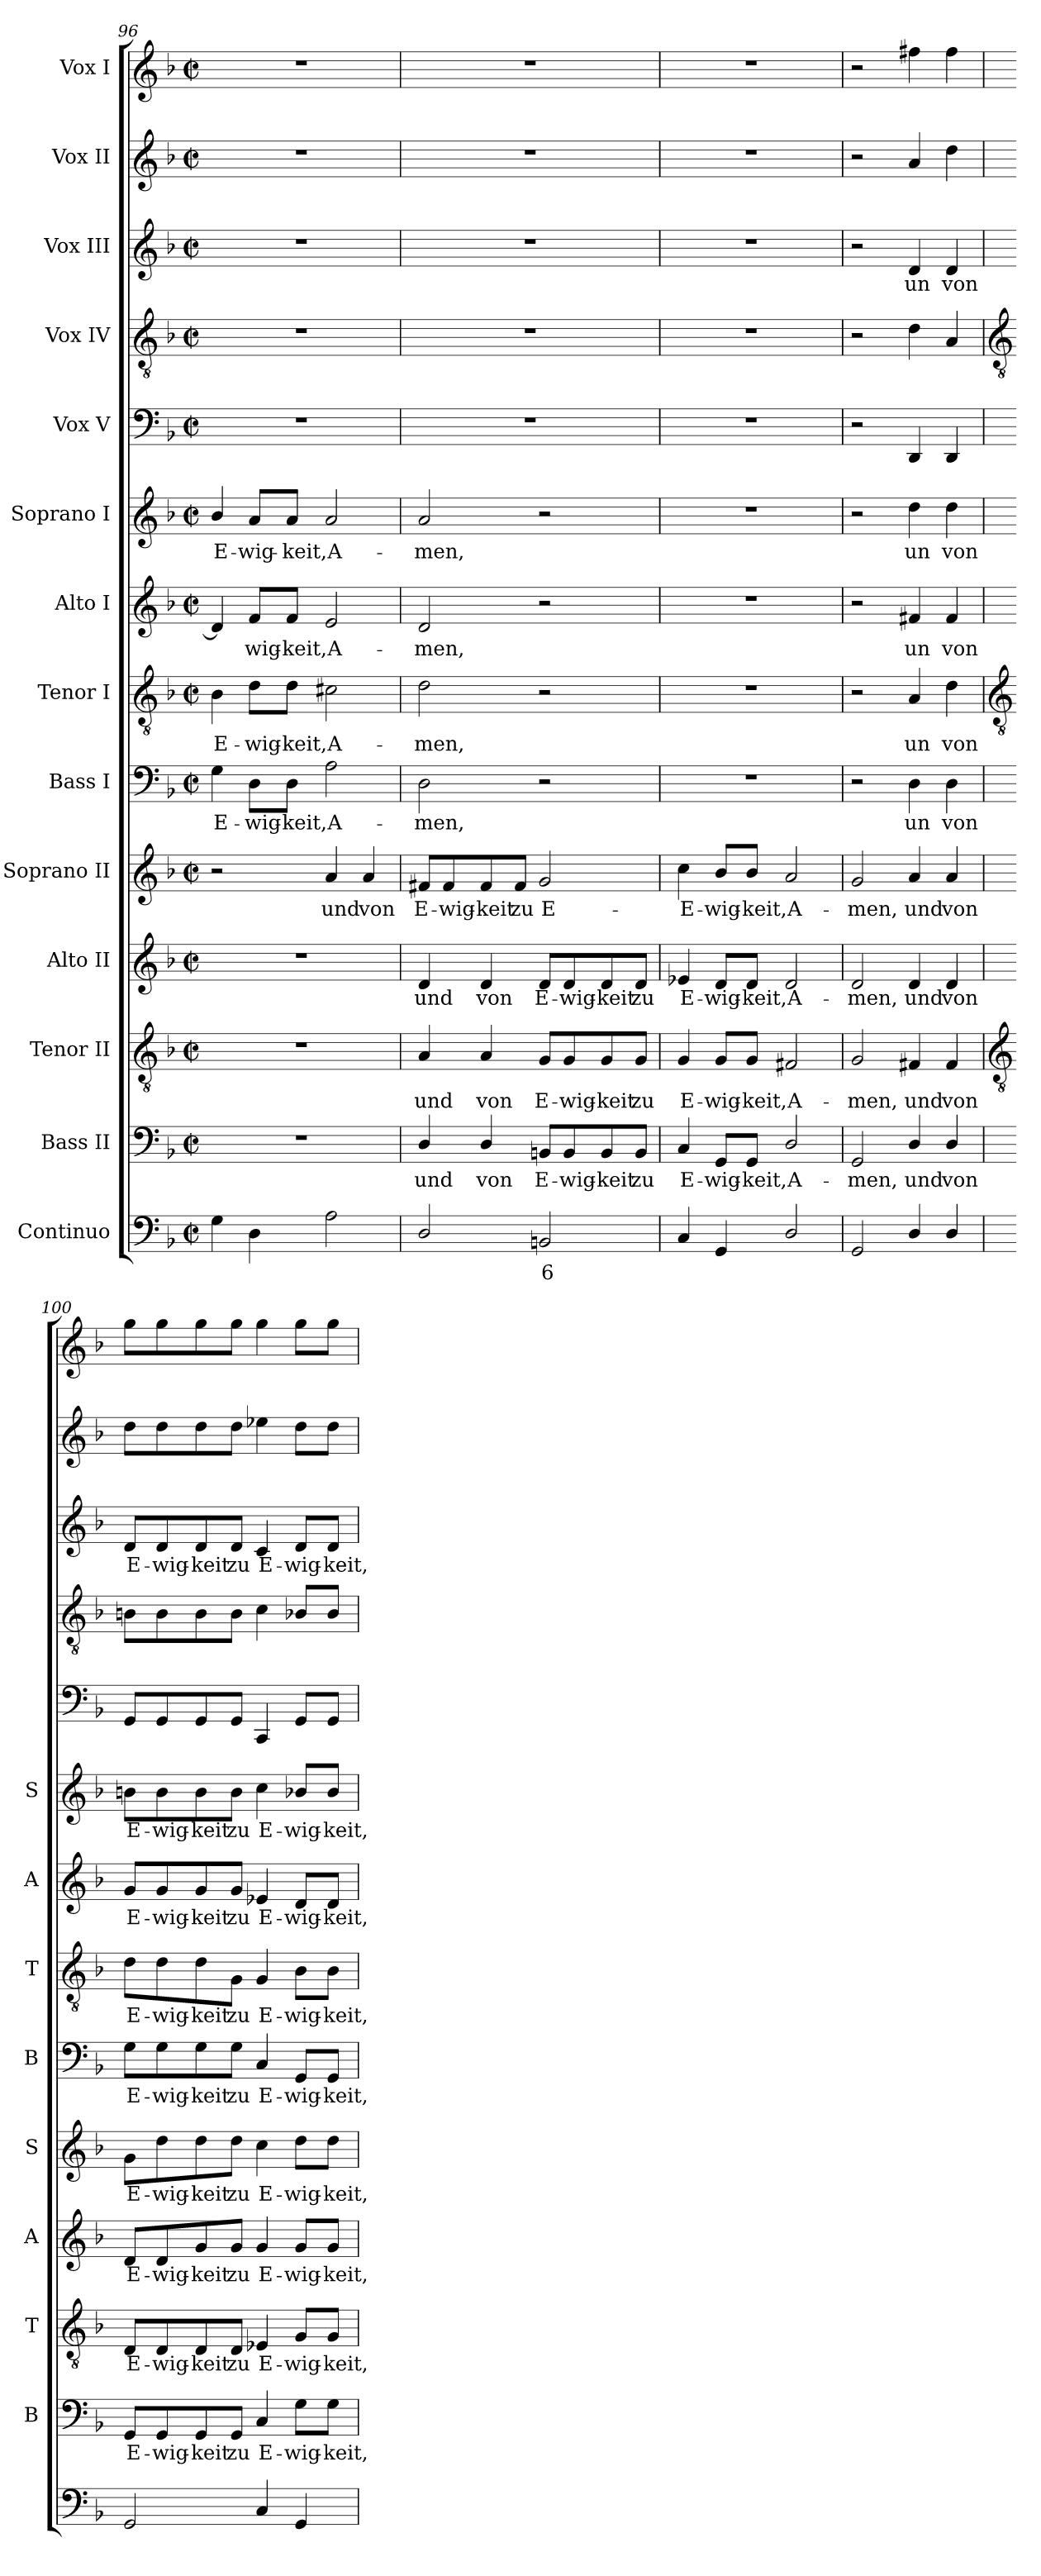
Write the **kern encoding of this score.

**kern	**text	**kern	**text	**kern	**text	**kern	**text	**kern	**text	**kern	**text	**kern	**text	**kern	**text	**kern	**text	**kern	**kern	**kern	**text	**kern	**kern
*part14	*part14	*part13	*part13	*part12	*part12	*part11	*part11	*part10	*part10	*part9	*part9	*part8	*part8	*part7	*part7	*part6	*part6	*part5	*part4	*part3	*part3	*part2	*part1
*staff14	*staff14	*staff13	*staff13	*staff12	*staff12	*staff11	*staff11	*staff10	*staff10	*staff9	*staff9	*staff8	*staff8	*staff7	*staff7	*staff6	*staff6	*staff5	*staff4	*staff3	*staff3	*staff2	*staff1
*I"Continuo	*	*I"Bass II	*	*I"Tenor II	*	*I"Alto II	*	*I"Soprano II	*	*I"Bass I	*	*I"Tenor I	*	*I"Alto I	*	*I"Soprano I	*	*I"Vox V	*I"Vox IV	*I"Vox III	*	*I"Vox II	*I"Vox I
*	*	*I'B	*	*I'T	*	*I'A	*	*I'S	*	*I'B	*	*I'T	*	*I'A	*	*I'S	*	*	*	*	*	*	*
!!LO:LB:g=z
*clefF4	*	*clefF4	*	*clefGv2	*	*clefG2	*	*clefG2	*	*clefF4	*	*clefGv2	*	*clefG2	*	*clefG2	*	*clefF4	*clefGv2	*clefG2	*	*clefG2	*clefG2
*k[b-]	*	*k[b-]	*	*k[b-]	*	*k[b-]	*	*k[b-]	*	*k[b-]	*	*k[b-]	*	*k[b-]	*	*k[b-]	*	*k[b-]	*k[b-]	*k[b-]	*	*k[b-]	*k[b-]
*F:	*	*F:	*	*F:	*	*F:	*	*F:	*	*F:	*	*F:	*	*F:	*	*F:	*	*F:	*F:	*F:	*	*F:	*F:
*M2/2	*	*M2/2	*	*M2/2	*	*M2/2	*	*M2/2	*	*M2/2	*	*M2/2	*	*M2/2	*	*M2/2	*	*M2/2	*M2/2	*M2/2	*	*M2/2	*M2/2
*met(c|)	*	*met(c|)	*	*met(c|)	*	*met(c|)	*	*met(c|)	*	*met(c|)	*	*met(c|)	*	*met(c|)	*	*met(c|)	*	*met(c|)	*met(c|)	*met(c|)	*	*met(c|)	*met(c|)
=96	=96	=96	=96	=96	=96	=96	=96	=96	=96	=96	=96	=96	=96	=96	=96	=96	=96	=96	=96	=96	=96	=96	=96
!	!	!	!	!	!	!	!	!	!	!	!LO:LY:b	!	!LO:LY:b	!	!	!	!LO:LY:b	!	!	!	!	!	!
4G	.	1r	.	1r	.	1r	.	2r	.	4G	E-	4B-	E-	4d]	.	4b-/	E-	1r	1r	1r	.	1r	1r
!	!	!	!	!	!	!	!	!	!	!	!LO:LY:b	!	!LO:LY:b	!	!LO:LY:b	!	!LO:LY:b	!	!	!	!	!	!
4D	.	.	.	.	.	.	.	.	.	8D\L	-wig-	8d\L	-wig-	8f/L	wig-	8a/L	-wig-	.	.	.	.	.	.
!	!	!	!	!	!	!	!	!	!	!	!LO:LY:b	!	!LO:LY:b	!	!LO:LY:b	!	!LO:LY:b	!	!	!	!	!	!
.	.	.	.	.	.	.	.	.	.	8D\J	-keit,	8d\J	-keit,	8f/J	-keit,	8a/J	-keit,	.	.	.	.	.	.
!	!	!	!	!	!	!	!	!	!LO:LY:b	!	!LO:LY:b	!	!LO:LY:b	!	!LO:LY:b	!	!LO:LY:b	!	!	!	!	!	!
2A	.	.	.	.	.	.	.	4a	und	2A	A-	2c#X	A-	2e	A-	2a	A-	.	.	.	.	.	.
!	!	!	!	!	!	!	!	!	!LO:LY:b	!	!	!	!	!	!	!	!	!	!	!	!	!	!
.	.	.	.	.	.	.	.	4a	von	.	.	.	.	.	.	.	.	.	.	.	.	.	.
=97	=97	=97	=97	=97	=97	=97	=97	=97	=97	=97	=97	=97	=97	=97	=97	=97	=97	=97	=97	=97	=97	=97	=97
!	!	!	!LO:LY:b	!	!LO:LY:b	!	!LO:LY:b	!	!LO:LY:b	!	!LO:LY:b	!	!LO:LY:b	!	!LO:LY:b	!	!LO:LY:b	!	!	!	!	!	!
2D/	.	4D/	und	4A	und	4d	und	8f#X/L	E-	2D	-men,	2d	-men,	2d	-men,	2a	-men,	1r	1r	1r	.	1r	1r
!	!	!	!	!	!	!	!	!	!LO:LY:b	!	!	!	!	!	!	!	!	!	!	!	!	!	!
.	.	.	.	.	.	.	.	8f#/	-wig-	.	.	.	.	.	.	.	.	.	.	.	.	.	.
!	!	!	!LO:LY:b	!	!LO:LY:b	!	!LO:LY:b	!	!LO:LY:b	!	!	!	!	!	!	!	!	!	!	!	!	!	!
.	.	4D/	von	4A	von	4d	von	8f#/	-keit	.	.	.	.	.	.	.	.	.	.	.	.	.	.
!	!	!	!	!	!	!	!	!	!LO:LY:b	!	!	!	!	!	!	!	!	!	!	!	!	!	!
.	.	.	.	.	.	.	.	8f#/J	zu	.	.	.	.	.	.	.	.	.	.	.	.	.	.
!	!LO:LY:b	!	!LO:LY:b	!	!LO:LY:b	!	!LO:LY:b	!	!LO:LY:b	!	!	!	!	!	!	!	!	!	!	!	!	!	!
2BBn	6	8BBn/L	E-	8G/L	E-	8d/L	E-	2g	E-	2r	.	2r	.	2r	.	2r	.	.	.	.	.	.	.
!	!	!	!LO:LY:b	!	!LO:LY:b	!	!LO:LY:b	!	!	!	!	!	!	!	!	!	!	!	!	!	!	!	!
.	.	8BB/	-wig-	8G/	-wig-	8d/	-wig-	.	.	.	.	.	.	.	.	.	.	.	.	.	.	.	.
!	!	!	!LO:LY:b	!	!LO:LY:b	!	!LO:LY:b	!	!	!	!	!	!	!	!	!	!	!	!	!	!	!	!
.	.	8BB/	-keit	8G/	-keit	8d/	-keit	.	.	.	.	.	.	.	.	.	.	.	.	.	.	.	.
!	!	!	!LO:LY:b	!	!LO:LY:b	!	!LO:LY:b	!	!	!	!	!	!	!	!	!	!	!	!	!	!	!	!
.	.	8BB/J	zu	8G/J	zu	8d/J	zu	.	.	.	.	.	.	.	.	.	.	.	.	.	.	.	.
=98	=98	=98	=98	=98	=98	=98	=98	=98	=98	=98	=98	=98	=98	=98	=98	=98	=98	=98	=98	=98	=98	=98	=98
!	!	!	!LO:LY:b	!	!LO:LY:b	!	!LO:LY:b	!	!LO:LY:b	!	!	!	!	!	!	!	!	!	!	!	!	!	!
4C	.	4C	E-	4G	E-	4e-X	E-	4cc	-E-	1r	.	1r	.	1r	.	1r	.	1r	1r	1r	.	1r	1r
!	!	!	!LO:LY:b	!	!LO:LY:b	!	!LO:LY:b	!	!LO:LY:b	!	!	!	!	!	!	!	!	!	!	!	!	!	!
4GG	.	8GG/L	-wig-	8G/L	-wig-	8d/L	-wig-	8b-/L	-wig-	.	.	.	.	.	.	.	.	.	.	.	.	.	.
!	!	!	!LO:LY:b	!	!LO:LY:b	!	!LO:LY:b	!	!LO:LY:b	!	!	!	!	!	!	!	!	!	!	!	!	!	!
.	.	8GG/J	-keit,	8G/J	-keit,	8d/J	-keit,	8b-/J	-keit,	.	.	.	.	.	.	.	.	.	.	.	.	.	.
!	!	!	!LO:LY:b	!	!LO:LY:b	!	!LO:LY:b	!	!LO:LY:b	!	!	!	!	!	!	!	!	!	!	!	!	!	!
2D/	.	2D/	A-	2F#X	A-	2d	A-	2a	A-	.	.	.	.	.	.	.	.	.	.	.	.	.	.
=99	=99	=99	=99	=99	=99	=99	=99	=99	=99	=99	=99	=99	=99	=99	=99	=99	=99	=99	=99	=99	=99	=99	=99
!	!	!	!LO:LY:b	!	!LO:LY:b	!	!LO:LY:b	!	!LO:LY:b	!	!	!	!	!	!	!	!	!	!	!	!	!	!
2GG	.	2GG	-men,	2G	-men,	2d	-men,	2g	-men,	2r	.	2r	.	2r	.	2r	.	2r	2r	2r	.	2r	2r
!	!	!	!LO:LY:b	!	!LO:LY:b	!	!LO:LY:b	!	!LO:LY:b	!	!LO:LY:b	!	!LO:LY:b	!	!LO:LY:b	!	!LO:LY:b	!	!	!	!LO:LY:b	!	!
4D/	.	4D/	und	4F#X	und	4d	und	4a	und	4D	un	4A	un	4f#X	un	4dd	un	4DD	4d	4d	un	4a	4ff#X
!	!	!	!LO:LY:b	!	!LO:LY:b	!	!LO:LY:b	!	!LO:LY:b	!	!LO:LY:b	!	!LO:LY:b	!	!LO:LY:b	!	!LO:LY:b	!	!	!	!LO:LY:b	!	!
4D/	.	4D/	von	4F#	von	4d	von	4a	von	4D	von	4d	von	4f#	von	4dd	von	4DD	4A	4d	von	4dd	4ff#
!!LO:LB:g=z
=100	=100	=100	=100	=100	=100	=100	=100	=100	=100	=100	=100	=100	=100	=100	=100	=100	=100	=100	=100	=100	=100	=100	=100
*	*	*	*	*clefGv2	*	*	*	*	*	*	*	*clefGv2	*	*	*	*	*	*	*clefGv2	*	*	*	*
!	!	!	!LO:LY:b	!	!LO:LY:b	!	!LO:LY:b	!	!LO:LY:b	!	!LO:LY:b	!	!LO:LY:b	!	!LO:LY:b	!	!LO:LY:b	!	!	!	!LO:LY:b	!	!
2GG	.	8GG/L	E-	8D/L	E-	8d/L	E-	8g\L	E-	8G\L	E-	8d\L	E-	8g/L	E-	8bn\L	E-	8GGL	8BnL	8d/L	E-	8ddL	8ggL
!	!	!	!LO:LY:b	!	!LO:LY:b	!	!LO:LY:b	!	!LO:LY:b	!	!LO:LY:b	!	!LO:LY:b	!	!LO:LY:b	!	!LO:LY:b	!	!	!	!LO:LY:b	!	!
.	.	8GG/	-wig-	8D/	-wig-	8d/	-wig-	8dd\	-wig-	8G\	-wig-	8d\	-wig-	8g/	-wig-	8b\	-wig-	8GG	8B	8d/	-wig-	8dd	8gg
!	!	!	!LO:LY:b	!	!LO:LY:b	!	!LO:LY:b	!	!LO:LY:b	!	!LO:LY:b	!	!LO:LY:b	!	!LO:LY:b	!	!LO:LY:b	!	!	!	!LO:LY:b	!	!
.	.	8GG/	-keit	8D/	-keit	8g/	-keit	8dd\	-keit	8G\	-keit	8d\	-keit	8g/	-keit	8b\	-keit	8GG	8B	8d/	-keit	8dd	8gg
!	!	!	!LO:LY:b	!	!LO:LY:b	!	!LO:LY:b	!	!LO:LY:b	!	!LO:LY:b	!	!LO:LY:b	!	!LO:LY:b	!	!LO:LY:b	!	!	!	!LO:LY:b	!	!
.	.	8GG/J	zu	8D/J	zu	8g/J	zu	8dd\J	zu	8G\J	zu	8G\J	zu	8g/J	zu	8b\J	zu	8GGJ	8BJ	8d/J	zu	8ddJ	8ggJ
!	!	!	!LO:LY:b	!	!LO:LY:b	!	!LO:LY:b	!	!LO:LY:b	!	!LO:LY:b	!	!LO:LY:b	!	!LO:LY:b	!	!LO:LY:b	!	!	!	!LO:LY:b	!	!
4C	.	4C	E-	4E-X	E-	4g	E-	4cc	E-	4C	E-	4G	E-	4e-X	E-	4cc	E-	4CC	4c	4c	E-	4ee-X	4gg
!	!	!	!LO:LY:b	!	!LO:LY:b	!	!LO:LY:b	!	!LO:LY:b	!	!LO:LY:b	!	!LO:LY:b	!	!LO:LY:b	!	!LO:LY:b	!	!	!	!LO:LY:b	!	!
4GG	.	8G\L	-wig-	8G/L	-wig-	8g/L	-wig-	8dd\L	-wig-	8GG/L	-wig-	8B-\L	-wig-	8d/L	-wig-	8b-X/L	-wig-	8GGL	8B-X/L	8d/L	-wig-	8ddL	8ggL
!	!	!	!LO:LY:b	!	!LO:LY:b	!	!LO:LY:b	!	!LO:LY:b	!	!LO:LY:b	!	!LO:LY:b	!	!LO:LY:b	!	!LO:LY:b	!	!	!	!LO:LY:b	!	!
.	.	8G\J	-keit,	8G/J	-keit,	8g/J	-keit,	8dd\J	-keit,	8GG/J	-keit,	8B-\J	-keit,	8d/J	-keit,	8b-/J	-keit,	8GGJ	8B-/J	8d/J	-keit,	8ddJ	8ggJ
=	=	=	=	=	=	=	=	=	=	=	=	=	=	=	=	=	=	=	=	=	=	=	=
*-	*-	*-	*-	*-	*-	*-	*-	*-	*-	*-	*-	*-	*-	*-	*-	*-	*-	*-	*-	*-	*-	*-	*-
